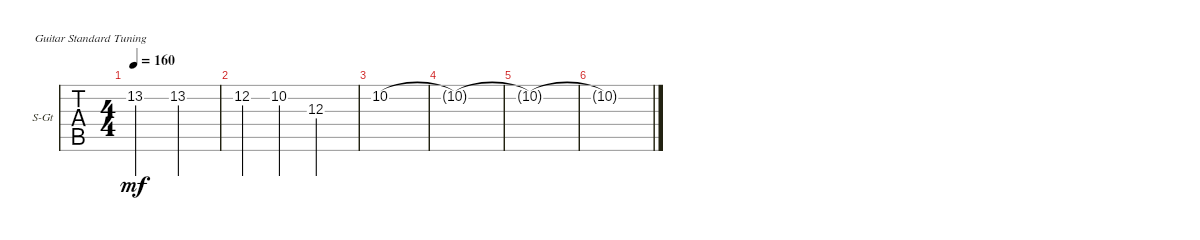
\defaultSystemsLayout 4
\bracketExtendMode groupsimilarinstruments
\multiBarRest
\firstSystemTrackNameOrientation horizontal
\otherSystemsTrackNameOrientation horizontal
\track ("Vocals" "S-Gt") {instrument acousticguitarsteel}
\staff {tabs}
\tuning (E4 B3 G3 D3 A2 E2)
\ts (4 4)
\tempo 160
\clef g2
\ks c
13.2{t}.2{dy mf} 13.2.2 |
12.2.4 10.2.4 12.3.2 |
10.2.1 |
10.2{t}.1 |
10.2{t}.1 |
10.2{t}.1
